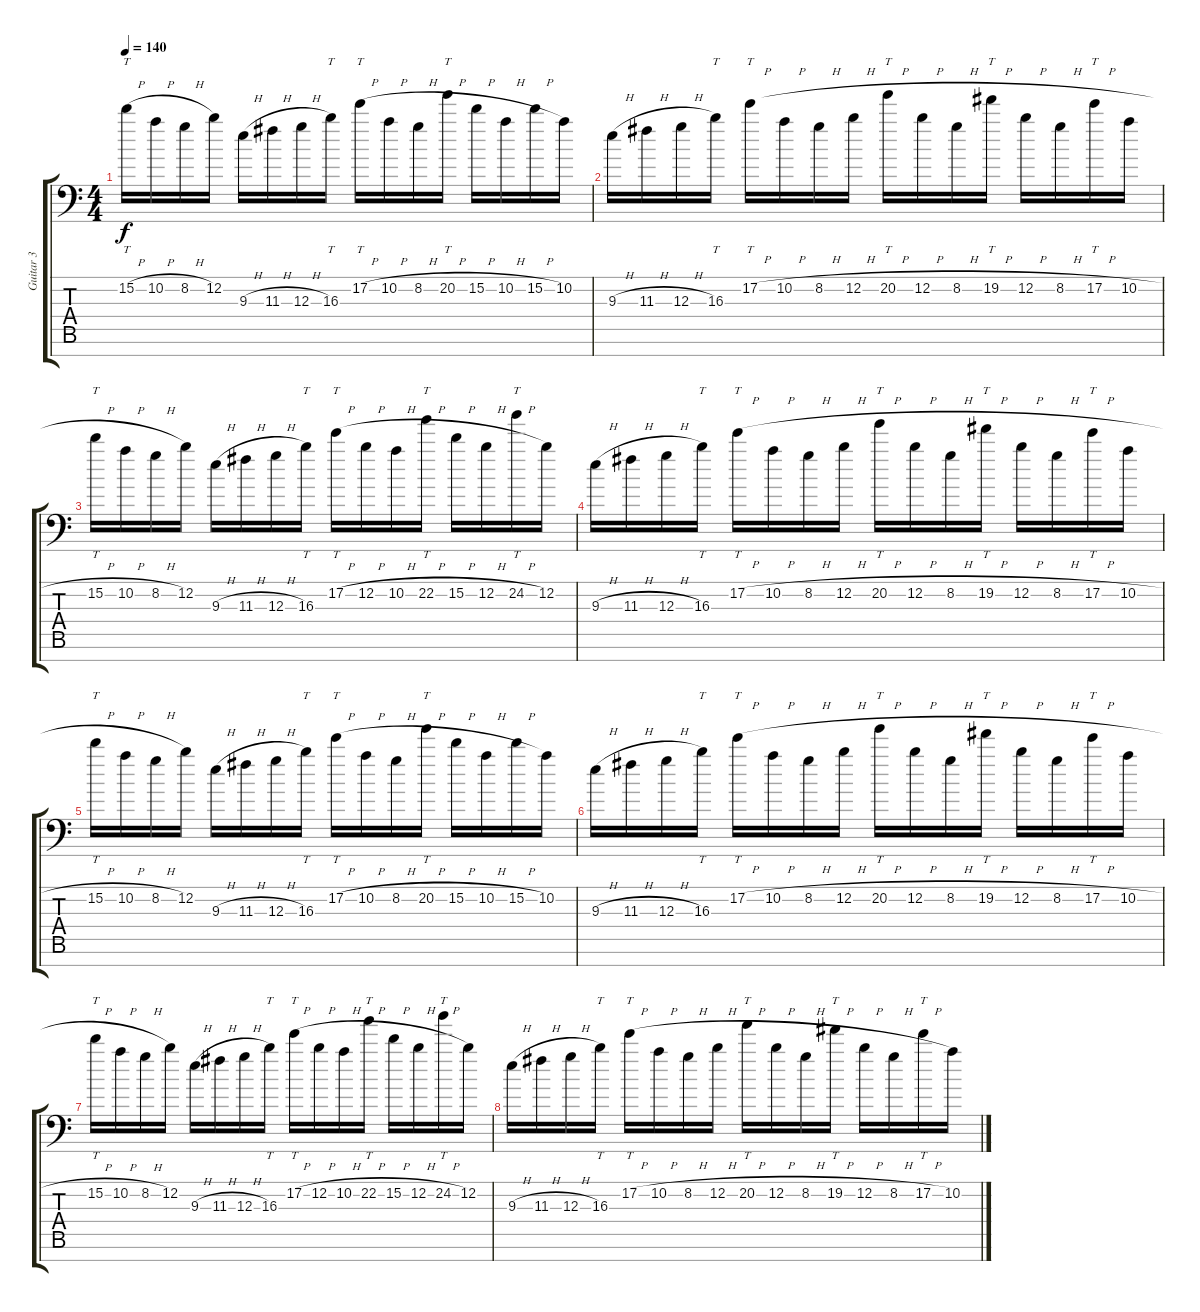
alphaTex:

\track ("Guitar 3" "Guitar 3") {instrument overdrivenguitar}
\staff {score tabs}
\tuning (E4 B3 G3 D3 A2 E2 A1) {hide}
\ts (4 4)
\tempo 140
\clef f4
\ks c
15.2{h}.16{tt dy f} 10.2{h}.16 8.2{h}.16 12.2.16 9.3{h}.16 11.3{h}.16 12.3{h}.16 16.3.16{tt} 17.2{h}.16{tt} 10.2{h}.16 8.2{h}.16 20.2{h}.16{tt} 15.2{h}.16 10.2{h}.16 15.2{h}.16 10.2.16 |
9.3{h}.16 11.3{h}.16 12.3{h}.16 16.3.16{tt} 17.2{h}.16{tt} 10.2{h}.16 8.2{h}.16 12.2{h}.16 20.2{h}.16{tt} 12.2{h}.16 8.2{h}.16 19.2{h}.16{tt} 12.2{h}.16 8.2{h}.16 17.2{h}.16{tt} 10.2{h}.16 |
15.2{h}.16{tt} 10.2{h}.16 8.2{h}.16 12.2.16 9.3{h}.16 11.3{h}.16 12.3{h}.16 16.3.16{tt} 17.2{h}.16{tt} 12.2{h}.16 10.2{h}.16 22.2{h}.16{tt} 15.2{h}.16 12.2{h}.16 24.2{h}.16{tt} 12.2.16 |
9.3{h}.16 11.3{h}.16 12.3{h}.16 16.3.16{tt} 17.2{h}.16{tt} 10.2{h}.16 8.2{h}.16 12.2{h}.16 20.2{h}.16{tt} 12.2{h}.16 8.2{h}.16 19.2{h}.16{tt} 12.2{h}.16 8.2{h}.16 17.2{h}.16{tt} 10.2{h}.16 |
15.2{h}.16{tt} 10.2{h}.16 8.2{h}.16 12.2.16 9.3{h}.16 11.3{h}.16 12.3{h}.16 16.3.16{tt} 17.2{h}.16{tt} 10.2{h}.16 8.2{h}.16 20.2{h}.16{tt} 15.2{h}.16 10.2{h}.16 15.2{h}.16 10.2.16 |
9.3{h}.16 11.3{h}.16 12.3{h}.16 16.3.16{tt} 17.2{h}.16{tt} 10.2{h}.16 8.2{h}.16 12.2{h}.16 20.2{h}.16{tt} 12.2{h}.16 8.2{h}.16 19.2{h}.16{tt} 12.2{h}.16 8.2{h}.16 17.2{h}.16{tt} 10.2{h}.16 |
15.2{h}.16{tt} 10.2{h}.16 8.2{h}.16 12.2.16 9.3{h}.16 11.3{h}.16 12.3{h}.16 16.3.16{tt} 17.2{h}.16{tt} 12.2{h}.16 10.2{h}.16 22.2{h}.16{tt} 15.2{h}.16 12.2{h}.16 24.2{h}.16{tt} 12.2.16 |
9.3{h}.16 11.3{h}.16 12.3{h}.16 16.3.16{tt} 17.2{h}.16{tt} 10.2{h}.16 8.2{h}.16 12.2{h}.16 20.2{h}.16{tt} 12.2{h}.16 8.2{h}.16 19.2{h}.16{tt} 12.2{h}.16 8.2{h}.16 17.2{h}.16{tt} 10.2{h}.16
